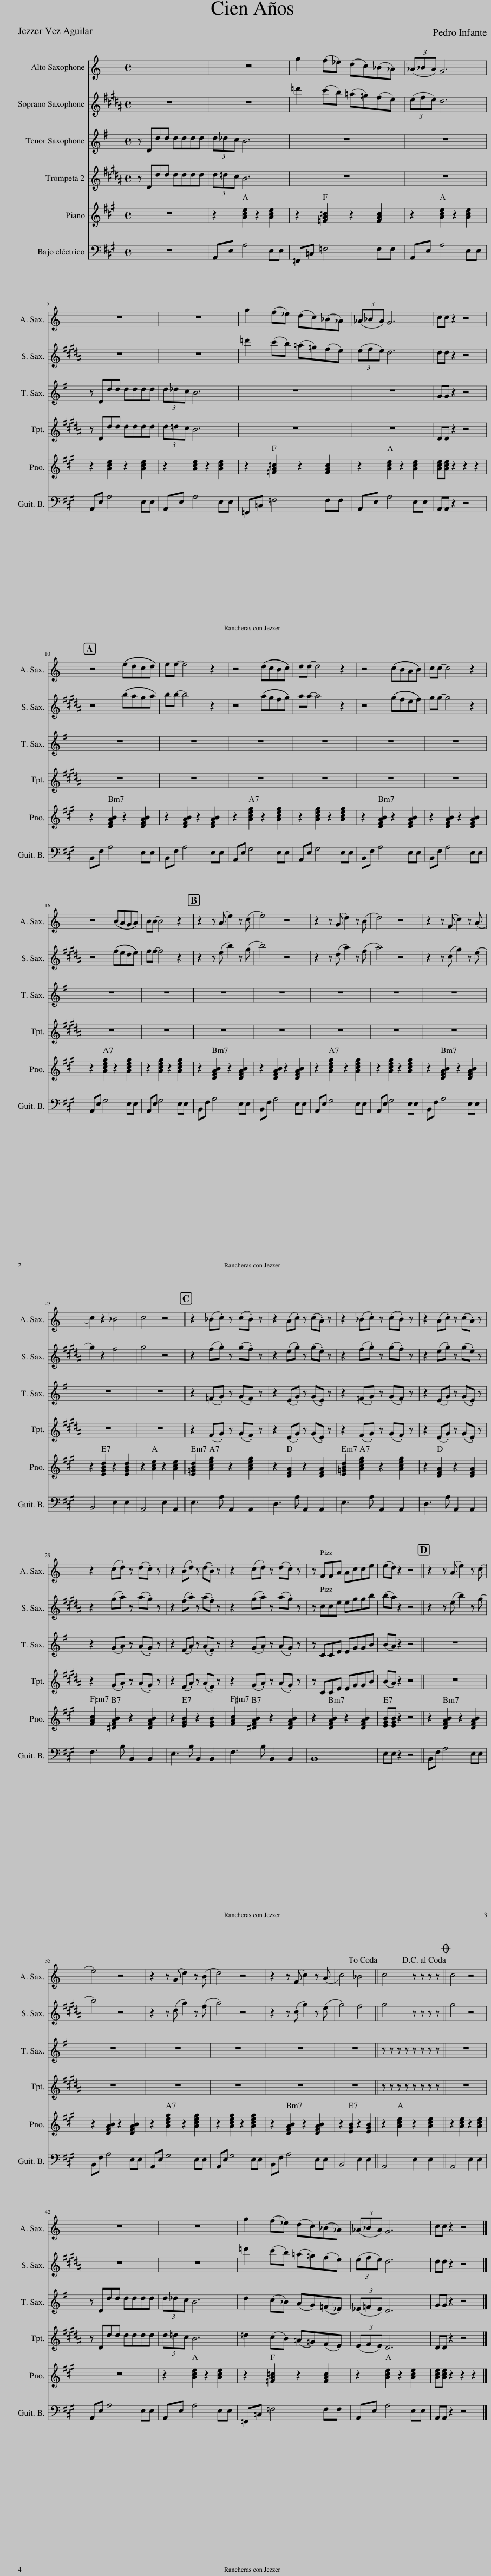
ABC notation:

X:1
%%score 1 2 3 4 5 6
L:1/8
Q:1/4=90
M:4/4
I:linebreak $
K:A
V:1 treble transpose=9
V:2 treble transpose=-2
V:3 treble transpose=2
V:4 treble transpose=-2
V:5 treble
V:6 bass transpose=-12
V:1
[K:C] x8 | z8 | g2 (f_e) (dc)(_B_A) | (3(_A_BA) G6 |$ z8 | %5
 z8 | g2 (f_e) (dc)(_B_A) | (3(_A_BA) G6 | cc z2 z4 |$ z4 ((edcd)) | %10
 ee- e4 z2 | z4 ((dcBc)) | dd- d4 z2 | z4 ((cBAB)) | cc- c4 z2 |$ %15
 z4 ((BAGA)) | BB- B4 z2 || z2 z (A e2) z (c | e4) z4 | z2 z (G d2) z (B | %20
 d4) z4 | z2 z (F c2) z (A |$ c2) z2 _B4 | c4 z4 || z2 (_B.c) z (c.B) z | %25
 z2 (A.c) z (c.A) z | z2 (_B.c) z (c.B) z | z2 (A.c) z (c.A) z |$ z2 (c.d) z (d.c) z | z2 (B.d) z (d.B) z | %30
 z2 (c.d) z (d.c) z | z FFA Acce | (ed) z2 z4 || z2 z (A e2) z (c |$ e4) z4 | %35
 z2 z (G d2) z (B | d4) z4 | z2 z (F c2) z (A | c4) _B4!dacoda! || c4 z z z z!D.C.! || %40
O c4 z4 |$ z8 | z8 | g2 (f_e) (dc)(_B_A) | (3(_A_BA) G6 | %45
 cc z2 z4 |] %46
V:2
[K:B] z8 | z8 | =d'2 (c'b) (=a=g)(fe) | (3(efe) d6 |$ z8 | %5
 z8 | =d'2 (c'b) (=a=g)(fe) | (3(efe) d6 | dd z2 z4 |$ z4 ((baga)) | %10
 bb- b4 z2 | z4 ((agfg)) | aa- a4 z2 | z4 ((gfef)) | gg- g4 z2 |$ %15
 z4 ((fede)) | ff- f4 z2 || z2 z (e b2) z (g | b4) z4 | z2 z (d a2) z (f | %20
 a4) z4 | z2 z (c g2) z (e |$ g2) z2 f4 | g4 z4 || z2 (f.g) z (g.f) z | %25
 z2 (e.g) z (g.e) z | z2 (f.g) z (g.f) z | z2 (e.g) z (g.e) z |$ z2 (g.a) z (a.g) z | z2 (f.a) z (a.f) z | %30
 z2 (g.a) z (a.g) z | z cce eggb | (ba) z2 z4 || z2 z (e b2) z (g |$ b4) z4 | %35
 z2 z (d a2) z (f | a4) z4 | z2 z (c g2) z (e | g4) f4 || g4 z z z z || %40
 g4 z4 |$ z8 | z8 | =d'2 (c'b) (=a=g)(fe) | (3(efe) d6 | %45
 dd z2 z4 |] %46
V:3
[K:G] z Ddd dddd | (3d_dc B6 | z8 | z8 |$ z Ddd dddd | %5
 (3d_dc B6 | z8 | z8 | GG z2 z4 |$ z8 | %10
 z8 | z8 | z8 | z8 | z8 |$ %15
 z8 | z8 || z8 | z8 | z8 | %20
 z8 | z8 |$ z8 | z8 || z2 (=F.G) z (G.F) z | %25
 z2 (E.G) z (G.E) z | z2 (=F.G) z (G.F) z | z2 (E.G) z (G.E) z |$ z2 (G.A) z (A.G) z | z2 (F.A) z (A.F) z | %30
 z2 (G.A) z (A.G) z | z CCE EGGB | (BA) z2 z4 || z8 |$ z8 | %35
 z8 | z8 | z8 | z8 || z z z z z z z z || %40
 z8 |$ z Ddd dddd | (3d_dc B6 | d2 (c_B) (AG)(=F_E) | (3(_E=FE) D6 | %45
 GG z2 z4 |] %46
V:4
[K:B] z Ddd dddd | (3d=dc B6 | z8 | z8 |$ z Ddd dddd | %5
 (3d=dc B6 | z8 | z8 | DD z2 z4 |$ z8 | %10
 z8 | z8 | z8 | z8 | z8 |$ %15
 z8 | z8 || z8 | z8 | z8 | %20
 z8 | z8 |$ z8 | z8 || z2 (F.G) z (G.F) z | %25
 z2 (E.G) z (G.E) z | z2 (F.G) z (G.F) z | z2 (E.G) z (G.E) z |$ z2 (G.A) z (A.G) z | z2 (F.A) z (A.F) z | %30
 z2 (G.A) z (A.G) z | z CCE EGGB | (BA) z2 z4 || z8 |$ z8 | %35
 z8 | z8 | z8 | z8 || z z z z z z z z || %40
 z8 |$ z Ddd dddd | (3d=dc B6 | =d2 (cB) (=A=G)(FE) | (3(EFE) D6 | %45
 DD z2 z4 |] %46
V:5
 z8 | z2 [Ace]2 z2 [Ace]2 | z2 [=FA=c]2 z2 [FAc]2 | z2 [Ace]2 z2 [Ace]2 |$ z2 [Ace]2 z2 [Ace]2 | %5
 z2 [Ace]2 z2 [Ace]2 | z2 [=FA=c]2 z2 [FAc]2 | z2 [Ace]2 z2 [Ace]2 | [Ace][Ace] z2 z2 z2 |$ z2 [DFAB]2 z2 [DFAB]2 | %10
 z2 [DFAB]2 z2 [DFAB]2 | z2 [Aceg]2 z2 [Aceg]2 | z2 [Aceg]2 z2 [Aceg]2 | z2 [DFAB]2 z2 [DFAB]2 | z2 [DFAB]2 z2 [DFAB]2 |$ %15
 z2 [Aceg]2 z2 [Aceg]2 | z2 [Aceg]2 z2 [Aceg]2 || z2 [DFAB]2 z2 [DFAB]2 | z2 [DFAB]2 z2 [DFAB]2 | z2 [Aceg]2 z2 [Aceg]2 | %20
 z2 [Aceg]2 z2 [Aceg]2 | z2 [DFAB]2 z2 [DFAB]2 |$ z2 [EGBd]2 z2 [EGBd]2 | z2 [Ace]2 z2 [Ace]2 || [E=GBd]2 [Aceg]2 z2 [Aceg]2 | %25
 z2 [DFA]2 z2 [DFA]2 | [E=GBd]2 [Aceg]2 z2 [Aceg]2 | z2 [DFA]2 z2 [DFA]2 |$ [FAc]2 [^DFAB]2 z2 [DFAB]2 | z2 [EGB]2 z2 [EGB]2 | %30
 [FAc]2 [^DFAB]2 z2 [DFAB]2 | z2 [DFAB]2 z2 [DFAB]2 | [EGB][EGB] z2 z4 || z2 [DFAB]2 z2 [DFAB]2 |$ z2 [DFAB]2 z2 [DFAB]2 | %35
 z2 [Aceg]2 z2 [Aceg]2 | z2 [Aceg]2 z2 [Aceg]2 | z2 [DFAB]2 z2 [DFAB]2 | z2 [EGB]2 z2 [EGB]2 || z2 [Ace]2 z2 [Ace]2 || %40
 z2 [Ace]2 z2 [Ace]2 |$ z8 | z2 [Ace]2 z2 [Ace]2 | z2 [=FA=c]2 z2 [FAc]2 | z2 [Ace]2 z2 [Ace]2 | %45
 [Ace][Ace] z2 z2 z2 |] %46
V:6
 z8 | A,,E, A,4 E,E, | =F,,=C, =F,4 F,F, | A,,E, A,4 E,E, |$ A,,E, A,4 E,E, | %5
 A,,E, A,4 E,E, | =F,,=C, =F,4 F,F, | A,,E, A,4 E,E, | A,,A,, z2 z4 |$ B,,F, A,4 E,E, | %10
 B,,F, A,4 E,E, | A,,E, G,4 E,E, | A,,E, G,4 E,E, | B,,F, A,4 E,E, | B,,F, A,4 E,E, |$ %15
 A,,E, G,4 E,E, | A,,E, G,4 E,E, || B,,F, A,4 E,E, | B,,F, A,4 E,E, | A,,E, G,4 E,E, | %20
 A,,E, G,4 E,E, | B,,F, A,4 E,E, |$ B,,4 E,2 E,2 | A,,4 E,2 A,,2 || E,3 A, A,,2 A,,2 | %25
 D,3 A, A,,2 A,,2 | E,3 A, A,,2 A,,2 | D,3 A, A,,2 A,,2 |$ F,3 B, B,,2 B,,2 | E,3 B, B,,2 B,,2 | %30
 F,3 B, B,,2 B,,2 | B,,8 | E,E, z2 z4 || B,,F, A,4 E,E, |$ B,,F, A,4 E,E, | %35
 A,,E, G,4 E,E, | A,,E, G,4 E,E, | B,,F, A,4 E,E, | B,,4 E,2 E,2 || A,,4 E,2 E,2 || %40
 A,,4 E,2 E,2 |$ A,,E, A,4 E,E, | A,,E, A,4 E,E, | =F,,=C, =F,4 F,F, | A,,E, A,4 E,E, | %45
 A,,A,, z2 z4 |] %46
